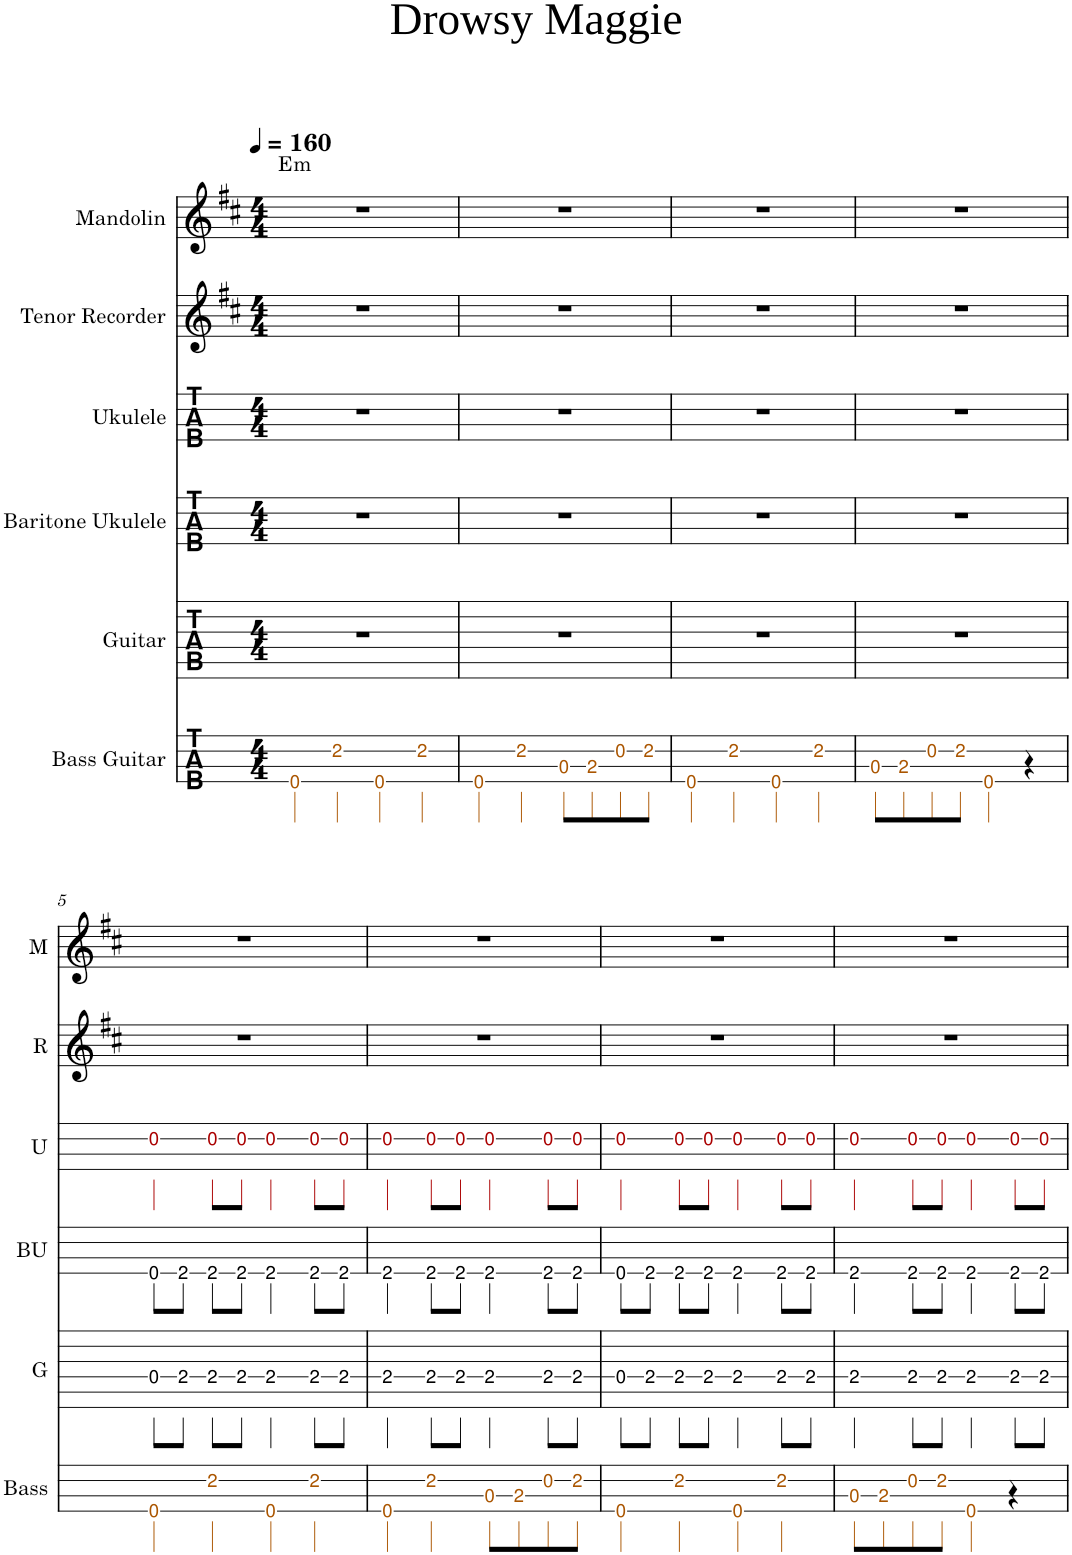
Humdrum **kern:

**kern	**kern	**kern	**kern	**kern	**kern	**harte
*part6	*part5	*part4	*part3	*part2	*part1	*part1
*staff6	*staff5	*staff4	*staff3	*staff2	*staff1	*
*I"Bass Guitar	*I"Guitar	*I"Baritone Ukulele	*I"Ukulele	*I"Tenor Recorder	*I"Mandolin	*
*I'Bass	*I'G	*I'BU	*I'U	*I'R	*I'M	*
*stria4	*stria6	*stria4	*stria4	*	*	*
*	*	*	*	*clefG2	*clefG2	*
*k[f#c#]	*k[f#c#]	*k[f#c#]	*k[f#c#]	*k[f#c#]	*k[f#c#]	*
*D:	*D:	*D:	*D:	*D:	*D:	*
*M4/4	*M4/4	*M4/4	*M4/4	*M4/4	*M4/4	*
*MM160	*MM160	*MM160	*MM160	*MM160	*MM160	*
=1	=1	=1	=1	=1	=1	=1
!	!	!	!	!	!	!LO:H:kt=m
4EEEi\	1r	1r	1r	1r	1r	E:min
4EEi\	.	.	.	.	.	.
4EEEi\	.	.	.	.	.	.
4EEi\	.	.	.	.	.	.
=2	=2	=2	=2	=2	=2	=2
4EEEi\	1r	1r	1r	1r	1r	.
4EEi\	.	.	.	.	.	.
8AAAi\L	.	.	.	.	.	.
8BBBi\	.	.	.	.	.	.
8DDi\	.	.	.	.	.	.
8EEi\J	.	.	.	.	.	.
=3	=3	=3	=3	=3	=3	=3
4EEEi\	1r	1r	1r	1r	1r	.
4EEi\	.	.	.	.	.	.
4EEEi\	.	.	.	.	.	.
4EEi\	.	.	.	.	.	.
=4	=4	=4	=4	=4	=4	=4
8AAAi\L	1r	1r	1r	1r	1r	.
8BBBi\	.	.	.	.	.	.
8DDi\	.	.	.	.	.	.
8EEi\J	.	.	.	.	.	.
4EEEi\	.	.	.	.	.	.
4r	.	.	.	.	.	.
!!LO:LB:g=z
=5	=5	=5	=5	=5	=5	=5
4EEEi\	8D\L	8D\L	4ej\	1r	1r	.
.	8E\J	8E\J	.	.	.	.
4EEi\	8E\L	8E\L	8ej\L	.	.	.
.	8E\J	8E\J	8ej\J	.	.	.
4EEEi\	4E\	4E\	4ej\	.	.	.
4EEi\	8E\L	8E\L	8ej\L	.	.	.
.	8E\J	8E\J	8ej\J	.	.	.
=6	=6	=6	=6	=6	=6	=6
4EEEi\	4E\	4E\	4ej\	1r	1r	.
4EEi\	8E\L	8E\L	8ej\L	.	.	.
.	8E\J	8E\J	8ej\J	.	.	.
8AAAi\L	4E\	4E\	4ej\	.	.	.
8BBBi\	.	.	.	.	.	.
8DDi\	8E\L	8E\L	8ej\L	.	.	.
8EEi\J	8E\J	8E\J	8ej\J	.	.	.
=7	=7	=7	=7	=7	=7	=7
4EEEi\	8D\L	8D\L	4ej\	1r	1r	.
.	8E\J	8E\J	.	.	.	.
4EEi\	8E\L	8E\L	8ej\L	.	.	.
.	8E\J	8E\J	8ej\J	.	.	.
4EEEi\	4E\	4E\	4ej\	.	.	.
4EEi\	8E\L	8E\L	8ej\L	.	.	.
.	8E\J	8E\J	8ej\J	.	.	.
=8	=8	=8	=8	=8	=8	=8
8AAAi\L	4E\	4E\	4ej\	1r	1r	.
8BBBi\	.	.	.	.	.	.
8DDi\	8E\L	8E\L	8ej\L	.	.	.
8EEi\J	8E\J	8E\J	8ej\J	.	.	.
4EEEi\	4E\	4E\	4ej\	.	.	.
4r	8E\L	8E\L	8ej\L	.	.	.
.	8E\J	8E\J	8ej\J	.	.	.
=	=	=	=	=	=	=
*-	*-	*-	*-	*-	*-	*-
